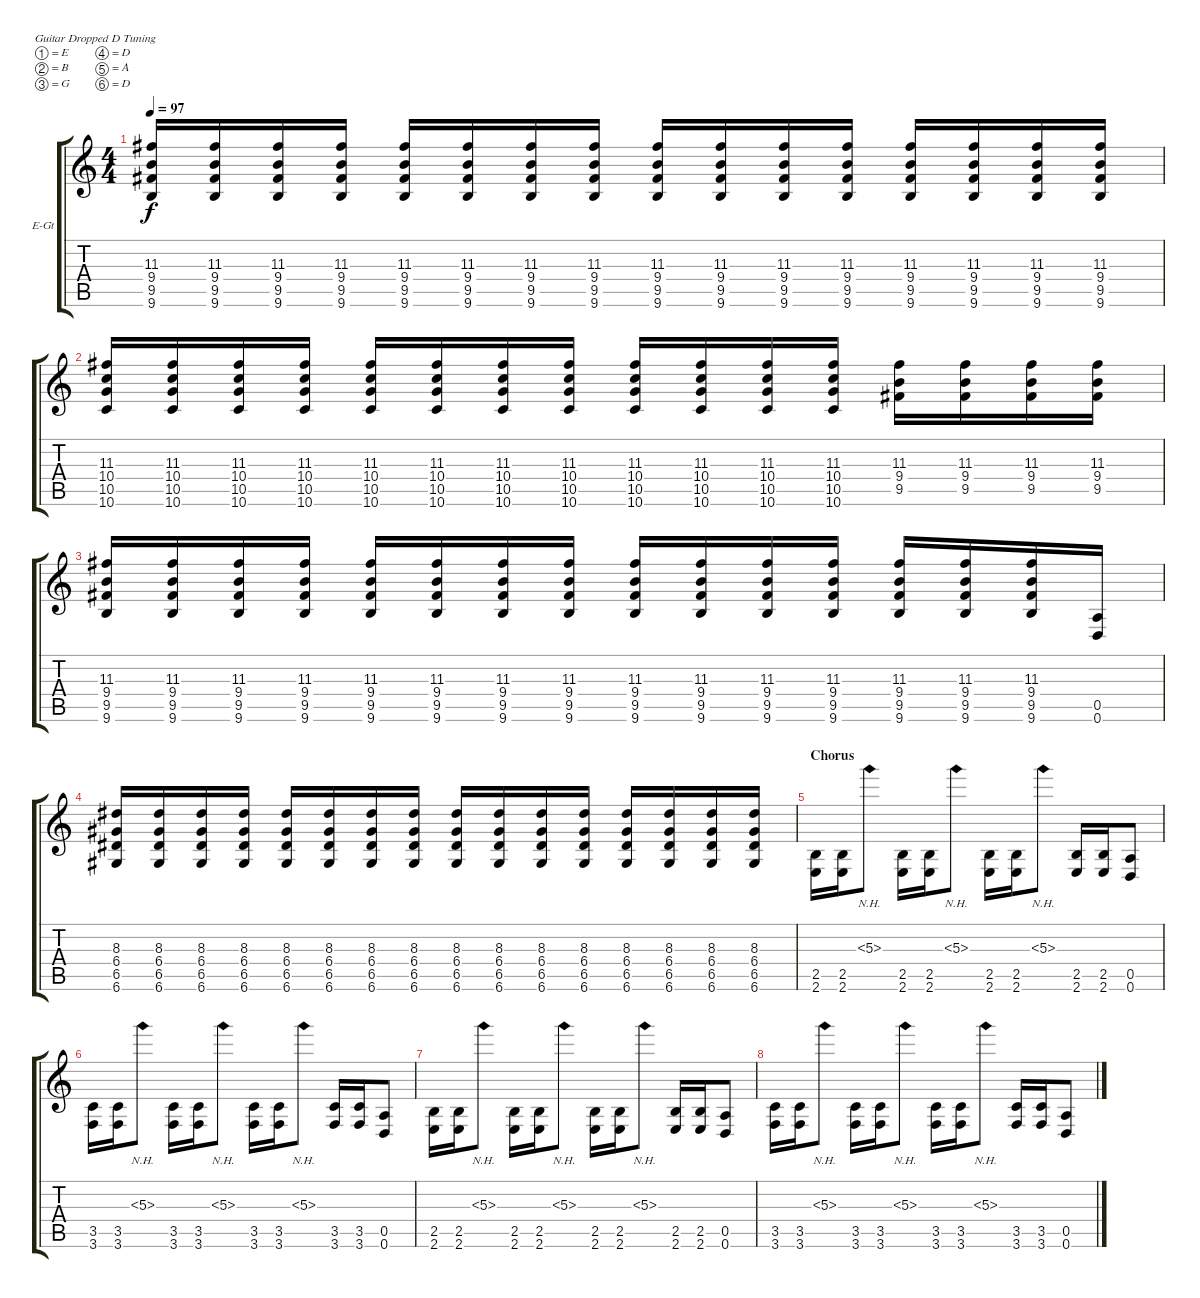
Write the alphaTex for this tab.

\bracketExtendMode groupsimilarinstruments
\firstSystemTrackNameOrientation horizontal
\otherSystemsTrackNameOrientation horizontal
\track ("Jerry Horton" "E-Gt") {instrument distortionguitar}
\staff {score tabs}
\tuning (E4 B3 G3 D3 A2 D2)
\ts (4 4)
\tempo 97
\clef g2
\ks c
(11.3 9.4 9.5 9.6).16{dy f} (11.3 9.4 9.5 9.6).16 (11.3 9.4 9.5 9.6).16 (11.3 9.4 9.5 9.6).16 (11.3 9.4 9.5 9.6).16 (11.3 9.4 9.5 9.6).16 (11.3 9.4 9.5 9.6).16 (11.3 9.4 9.5 9.6).16 (11.3 9.4 9.5 9.6).16 (11.3 9.4 9.5 9.6).16 (11.3 9.4 9.5 9.6).16 (11.3 9.4 9.5 9.6).16 (11.3 9.4 9.5 9.6).16 (11.3 9.4 9.5 9.6).16 (11.3 9.4 9.5 9.6).16 (11.3 9.4 9.5 9.6).16 |
(11.3 10.4 10.5 10.6).16 (11.3 10.4 10.5 10.6).16 (11.3 10.4 10.5 10.6).16 (11.3 10.4 10.5 10.6).16 (11.3 10.4 10.5 10.6).16 (11.3 10.4 10.5 10.6).16 (11.3 10.4 10.5 10.6).16 (11.3 10.4 10.5 10.6).16 (11.3 10.4 10.5 10.6).16 (11.3 10.4 10.5 10.6).16 (11.3 10.4 10.5 10.6).16 (11.3 10.4 10.5 10.6).16 (11.3 9.4 9.5).16 (11.3 9.4 9.5).16 (11.3 9.4 9.5).16 (11.3 9.4 9.5).16 |
(11.3 9.4 9.5 9.6).16 (11.3 9.4 9.5 9.6).16 (11.3 9.4 9.5 9.6).16 (11.3 9.4 9.5 9.6).16 (11.3 9.4 9.5 9.6).16 (11.3 9.4 9.5 9.6).16 (11.3 9.4 9.5 9.6).16 (11.3 9.4 9.5 9.6).16 (11.3 9.4 9.5 9.6).16 (11.3 9.4 9.5 9.6).16 (11.3 9.4 9.5 9.6).16 (11.3 9.4 9.5 9.6).16 (11.3 9.4 9.5 9.6).16 (11.3 9.4 9.5 9.6).16 (11.3 9.4 9.5 9.6).16 (0.5 0.6).16 |
(8.3 6.4 6.5 6.6).16 (8.3 6.4 6.5 6.6).16 (8.3 6.4 6.5 6.6).16 (8.3 6.4 6.5 6.6).16 (8.3 6.4 6.5 6.6).16 (8.3 6.4 6.5 6.6).16 (8.3 6.4 6.5 6.6).16 (8.3 6.4 6.5 6.6).16 (8.3 6.4 6.5 6.6).16 (8.3 6.4 6.5 6.6).16 (8.3 6.4 6.5 6.6).16 (8.3 6.4 6.5 6.6).16 (8.3 6.4 6.5 6.6).16 (8.3 6.4 6.5 6.6).16 (8.3 6.4 6.5 6.6).16 (8.3 6.4 6.5 6.6).16 |
\section ("" "Chorus")
(2.5 2.6).16 (2.5 2.6).16 5.3{nh}.8 (2.5 2.6).16 (2.5 2.6).16 5.3{nh}.8 (2.5 2.6).16 (2.5 2.6).16 5.3{nh}.8 (2.5 2.6).16 (2.5 2.6).16 (0.5 0.6).8 |
(3.5 3.6).16 (3.5 3.6).16 5.3{nh}.8 (3.5 3.6).16 (3.5 3.6).16 5.3{nh}.8 (3.5 3.6).16 (3.5 3.6).16 5.3{nh}.8 (3.5 3.6).16 (3.5 3.6).16 (0.5 0.6).8 |
(2.5 2.6).16 (2.5 2.6).16 5.3{nh}.8 (2.5 2.6).16 (2.5 2.6).16 5.3{nh}.8 (2.5 2.6).16 (2.5 2.6).16 5.3{nh}.8 (2.5 2.6).16 (2.5 2.6).16 (0.5 0.6).8 |
(3.5 3.6).16 (3.5 3.6).16 5.3{nh}.8 (3.5 3.6).16 (3.5 3.6).16 5.3{nh}.8 (3.5 3.6).16 (3.5 3.6).16 5.3{nh}.8 (3.5 3.6).16 (3.5 3.6).16 (0.5 0.6).8
